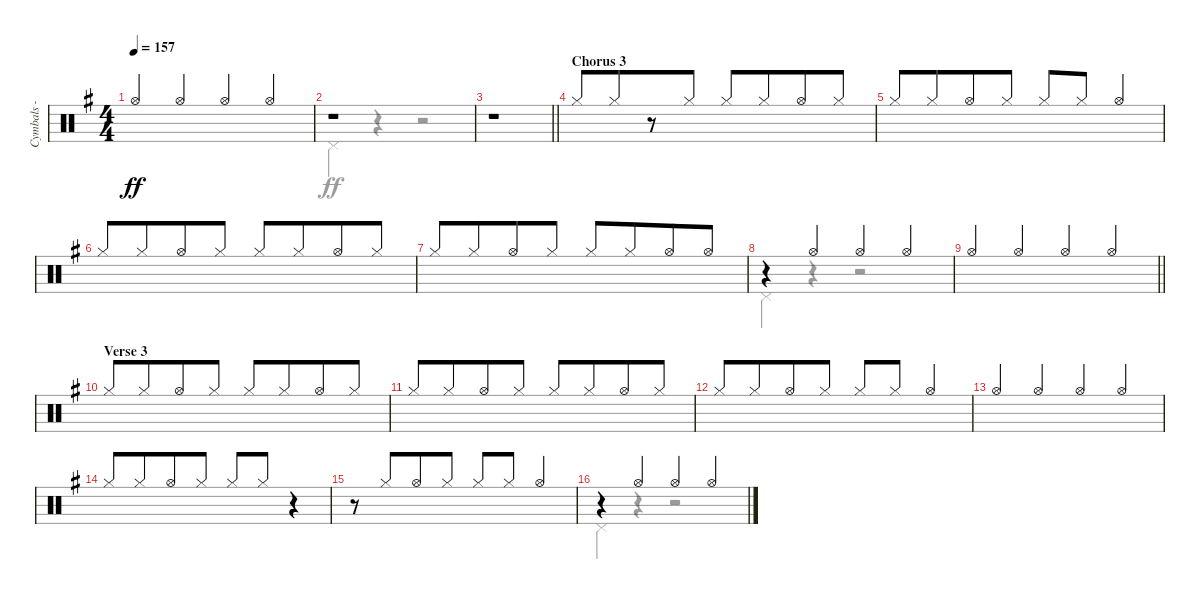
\track ("Cymbals - hi-hat" "Cymbals - ") {instrument percussion}
\staff {score}
\articulation defaults
\voice
\ts (4 4)
\tempo 157
\clef neutral
\ks g "Hi-Hat (open)".4{dy ff beam Up} "Hi-Hat (open)".4{beam Up} "Hi-Hat (open)".4{beam Up} "Hi-Hat (open)".4{beam Up}
|
r.1 |
\barLineRight lightlight
r.1 |
\section ("" "Chorus 3")
"Hi-Hat (closed)".8{beam Up} "Hi-Hat (closed)".8{beam Up beam merge} r.8 "Hi-Hat (closed)".8{beam Up} "Hi-Hat (closed)".8{beam Up} "Hi-Hat (closed)".8{beam Up beam merge} "Hi-Hat (open)".8{beam Up} "Hi-Hat (closed)".8{beam Up} |
"Hi-Hat (closed)".8{beam Up} "Hi-Hat (closed)".8{beam Up beam merge} "Hi-Hat (open)".8{beam Up} "Hi-Hat (closed)".8{beam Up} "Hi-Hat (closed)".8{beam Up} "Hi-Hat (closed)".8{beam Up beam merge} "Hi-Hat (open)".4{beam Up} |
"Hi-Hat (closed)".8{beam Up} "Hi-Hat (closed)".8{beam Up beam merge} "Hi-Hat (open)".8{beam Up} "Hi-Hat (closed)".8{beam Up} "Hi-Hat (closed)".8{beam Up} "Hi-Hat (closed)".8{beam Up beam merge} "Hi-Hat (open)".8{beam Up} "Hi-Hat (closed)".8{beam Up} |
"Hi-Hat (closed)".8{beam Up} "Hi-Hat (closed)".8{beam Up beam merge} "Hi-Hat (open)".8{beam Up} "Hi-Hat (closed)".8{beam Up} "Hi-Hat (closed)".8{beam Up} "Hi-Hat (closed)".8{beam Up beam merge} "Hi-Hat (open)".8{beam Up} "Hi-Hat (open)".8{beam Up} |
r.4 "Hi-Hat (open)".4{beam Up} "Hi-Hat (open)".4{beam Up} "Hi-Hat (open)".4{beam Up} |
\barLineRight lightlight "Hi-Hat (open)".4{beam Up} "Hi-Hat (open)".4{beam Up} "Hi-Hat (open)".4{beam Up} "Hi-Hat (open)".4{beam Up}
|
\section ("" "Verse 3")
"Hi-Hat (closed)".8{beam Up} "Hi-Hat (closed)".8{beam Up beam merge} "Hi-Hat (open)".8{beam Up} "Hi-Hat (closed)".8{beam Up} "Hi-Hat (closed)".8{beam Up} "Hi-Hat (closed)".8{beam Up beam merge} "Hi-Hat (open)".8{beam Up} "Hi-Hat (closed)".8{beam Up} |
"Hi-Hat (closed)".8{beam Up} "Hi-Hat (closed)".8{beam Up beam merge} "Hi-Hat (open)".8{beam Up} "Hi-Hat (closed)".8{beam Up} "Hi-Hat (closed)".8{beam Up} "Hi-Hat (closed)".8{beam Up beam merge} "Hi-Hat (open)".8{beam Up} "Hi-Hat (closed)".8{beam Up} |
"Hi-Hat (closed)".8{beam Up} "Hi-Hat (closed)".8{beam Up beam merge} "Hi-Hat (open)".8{beam Up} "Hi-Hat (closed)".8{beam Up} "Hi-Hat (closed)".8{beam Up} "Hi-Hat (closed)".8{beam Up} "Hi-Hat (open)".4{beam Up} |
"Hi-Hat (open)".4{beam Up} "Hi-Hat (open)".4{beam Up} "Hi-Hat (open)".4{beam Up} "Hi-Hat (open)".4{beam Up} |
"Hi-Hat (closed)".8{beam Up} "Hi-Hat (closed)".8{beam Up beam merge} "Hi-Hat (open)".8{beam Up} "Hi-Hat (closed)".8{beam Up} "Hi-Hat (closed)".8{beam Up} "Hi-Hat (closed)".8{beam Up} r.4 |
r.8 "Hi-Hat (closed)".8{beam Up beam merge} "Hi-Hat (open)".8{beam Up} "Hi-Hat (closed)".8{beam Up} "Hi-Hat (closed)".8{beam Up} "Hi-Hat (closed)".8{beam Up} "Hi-Hat (open)".4{beam Up} |
r.4 "Hi-Hat (open)".4{beam Up} "Hi-Hat (open)".4{beam Up} "Hi-Hat (open)".4{beam Up}
\voice
\clef neutral
\ottava regular
\simile none
\ks g
|
"Pedal Hi-Hat (hit)".4 r.4 r.2 |
\barLineRight lightlight
|
|
|
|
|
"Pedal Hi-Hat (hit)".4 r.4 r.2 |
\barLineRight lightlight
|
|
|
|
|
|
|
"Pedal Hi-Hat (hit)".4 r.4 r.2
